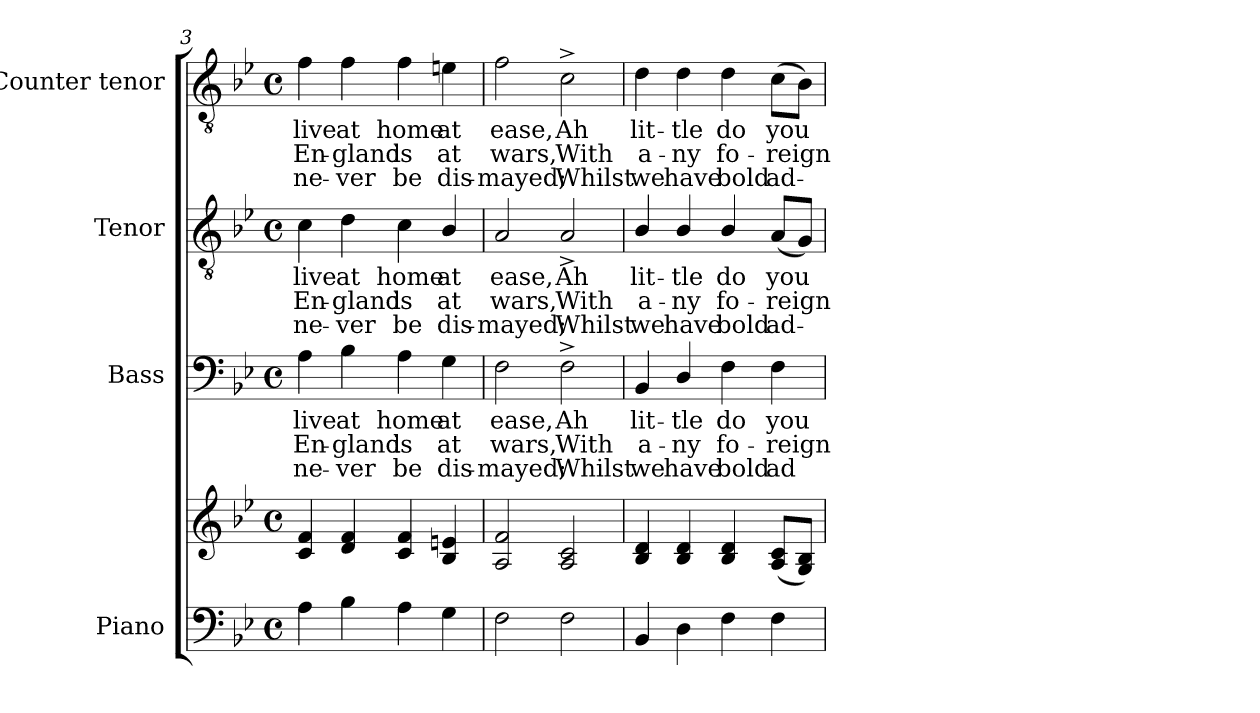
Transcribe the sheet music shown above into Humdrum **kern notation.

**kern	**kern	**kern	**text	**text	**text	**kern	**text	**text	**text	**kern	**text	**text	**text
*part4	*part4	*part3	*part3	*part3	*part3	*part2	*part2	*part2	*part2	*part1	*part1	*part1	*part1
*staff5	*staff4	*staff3	*staff3	*staff3	*staff3	*staff2	*staff2	*staff2	*staff2	*staff1	*staff1	*staff1	*staff1
*I"Piano	*	*I"Bass	*	*	*	*I"Tenor	*	*	*	*I"Counter tenor	*	*	*
*I'Pno.	*	*I'B.	*	*	*	*I'T.	*	*	*	*	*	*	*
*clefF4	*clefG2	*clefF4	*	*	*	*clefGv2	*	*	*	*clefGv2	*	*	*
*	*	*	*	*	*	*ITrd7c12	*	*	*	*ITrd7c12	*	*	*
*k[b-e-]	*k[b-e-]	*k[b-e-]	*	*	*	*k[b-e-]	*	*	*	*k[b-e-]	*	*	*
*B-:	*B-:	*B-:	*	*	*	*B-:	*	*	*	*B-:	*	*	*
*M4/4	*M4/4	*M4/4	*	*	*	*M4/4	*	*	*	*M4/4	*	*	*
*met(c)	*met(c)	*met(c)	*	*	*	*met(c)	*	*	*	*met(c)	*	*	*
=3	=3	=3	=3	=3	=3	=3	=3	=3	=3	=3	=3	=3	=3
!	!	!	!LO:LY:b:color=#000000	!LO:LY:b:color=#000000	!LO:LY:b:color=#000000	!	!	!	!	!	!	!	!
!	!	!	!	!	!	!	!LO:LY:b:color=#000000	!LO:LY:b:color=#000000	!LO:LY:b:color=#000000	!	!	!	!
!	!	!	!	!	!	!	!	!	!	!	!LO:LY:b:color=#000000	!LO:LY:b:color=#000000	!LO:LY:b:color=#000000
4Ai\	4ci/ 4fi	4Ai\	live	En-	ne-	4Ci\	live	En-	ne-	4Fi\	live	En-	ne-
!	!	!	!LO:LY:b:color=#000000	!LO:LY:b:color=#000000	!LO:LY:b:color=#000000	!	!	!	!	!	!	!	!
!	!	!	!	!	!	!	!LO:LY:b:color=#000000	!LO:LY:b:color=#000000	!LO:LY:b:color=#000000	!	!	!	!
!	!	!	!	!	!	!	!	!	!	!	!LO:LY:b:color=#000000	!LO:LY:b:color=#000000	!LO:LY:b:color=#000000
4B-i\	4di/ 4fi	4B-i\	at	-gland	-ver	4Di\	at	-gland	-ver	4Fi\	at	-gland	-ver
!	!	!	!LO:LY:b:color=#000000	!LO:LY:b:color=#000000	!LO:LY:b:color=#000000	!	!	!	!	!	!	!	!
!	!	!	!	!	!	!	!LO:LY:b:color=#000000	!LO:LY:b:color=#000000	!LO:LY:b:color=#000000	!	!	!	!
!	!	!	!	!	!	!	!	!	!	!	!LO:LY:b:color=#000000	!LO:LY:b:color=#000000	!LO:LY:b:color=#000000
4Ai\	4ci/ 4fi	4Ai\	home	is	be	4Ci\	home	is	be	4Fi\	home	is	be
!	!	!	!LO:LY:b:color=#000000	!LO:LY:b:color=#000000	!LO:LY:b:color=#000000	!	!	!	!	!	!	!	!
!	!	!	!	!	!	!	!LO:LY:b:color=#000000	!LO:LY:b:color=#000000	!LO:LY:b:color=#000000	!	!	!	!
!	!	!	!	!	!	!	!	!	!	!	!LO:LY:b:color=#000000	!LO:LY:b:color=#000000	!LO:LY:b:color=#000000
4Gi\	4B-i/ 4eni	4Gi\	at	at	dis-	4BB-i/	at	at	dis-	4Eni\	at	at	dis-
=4	=4	=4	=4	=4	=4	=4	=4	=4	=4	=4	=4	=4	=4
!	!	!	!LO:LY:b:color=#000000	!LO:LY:b:color=#000000	!LO:LY:b:color=#000000	!	!	!	!	!	!	!	!
!	!	!	!	!	!	!	!LO:LY:b:color=#000000	!LO:LY:b:color=#000000	!LO:LY:b:color=#000000	!	!	!	!
!	!	!	!	!	!	!	!	!	!	!	!LO:LY:b:color=#000000	!LO:LY:b:color=#000000	!LO:LY:b:color=#000000
2Fi\	2Ai/ 2fi	2Fi\	ease,	wars,	-mayed;	2AAi/	ease,	wars,	-mayed;	2Fi\	ease,	wars,	-mayed;
!	!	!	!LO:LY:b:color=#000000	!LO:LY:b:color=#000000	!LO:LY:b:color=#000000	!	!	!	!	!	!	!	!
!	!	!	!	!	!	!	!LO:LY:b:color=#000000	!LO:LY:b:color=#000000	!LO:LY:b:color=#000000	!	!	!	!
!	!	!	!	!	!	!	!	!	!	!	!LO:LY:b:color=#000000	!LO:LY:b:color=#000000	!LO:LY:b:color=#000000
2Fi\	2Ai/ 2ci	2F^i\	Ah	With	Whilst	2AA^i/	Ah	With	Whilst	2C^i\	Ah	With	Whilst
!!LO:LB:g=z
=5	=5	=5	=5	=5	=5	=5	=5	=5	=5	=5	=5	=5	=5
!	!	!	!LO:LY:b:color=#000000	!LO:LY:b:color=#000000	!LO:LY:b:color=#000000	!	!	!	!	!	!	!	!
!	!	!	!	!	!	!	!LO:LY:b:color=#000000	!LO:LY:b:color=#000000	!LO:LY:b:color=#000000	!	!	!	!
!	!	!	!	!	!	!	!	!	!	!	!LO:LY:b:color=#000000	!LO:LY:b:color=#000000	!LO:LY:b:color=#000000
4BB-i/	4B-i/ 4di	4BB-i/	lit-	a-	we	4BB-i/	lit-	a-	we	4Di\	lit-	a-	we
!	!	!	!LO:LY:b:color=#000000	!LO:LY:b:color=#000000	!LO:LY:b:color=#000000	!	!	!	!	!	!	!	!
!	!	!	!	!	!	!	!LO:LY:b:color=#000000	!LO:LY:b:color=#000000	!LO:LY:b:color=#000000	!	!	!	!
!	!	!	!	!	!	!	!	!	!	!	!LO:LY:b:color=#000000	!LO:LY:b:color=#000000	!LO:LY:b:color=#000000
4Di\	4B-i/ 4di	4Di/	-tle	-ny	have	4BB-i/	-tle	-ny	have	4Di\	-tle	-ny	have
!	!	!	!LO:LY:b:color=#000000	!LO:LY:b:color=#000000	!LO:LY:b:color=#000000	!	!	!	!	!	!	!	!
!	!	!	!	!	!	!	!LO:LY:b:color=#000000	!LO:LY:b:color=#000000	!LO:LY:b:color=#000000	!	!	!	!
!	!	!	!	!	!	!	!	!	!	!	!LO:LY:b:color=#000000	!LO:LY:b:color=#000000	!LO:LY:b:color=#000000
4Fi\	4B-i/ 4di	4Fi\	do	fo-	bold	4BB-i/	do	fo-	bold	4Di\	do	fo-	bold
!	!	!	!LO:LY:b:color=#000000	!LO:LY:b:color=#000000	!LO:LY:b:color=#000000	!	!	!	!	!	!	!	!
!	!	!	!	!	!	!	!LO:LY:b:color=#000000	!LO:LY:b:color=#000000	!LO:LY:b:color=#000000	!	!	!	!
!	!	!	!	!	!	!	!	!	!	!	!LO:LY:b:color=#000000	!LO:LY:b:color=#000000	!LO:LY:b:color=#000000
4Fi\	(8Ai/ 8ciL	4Fi\	you	-reign	ad-	(8AAi/L	you	-reign	ad-	(8Ci\L	you	-reign	ad-
.	8Gi/ 8B-iJ)	.	.	.	.	8GGi/J)	.	.	.	8BB-i\J)	.	.	.
=	=	=	=	=	=	=	=	=	=	=	=	=	=
*-	*-	*-	*-	*-	*-	*-	*-	*-	*-	*-	*-	*-	*-
